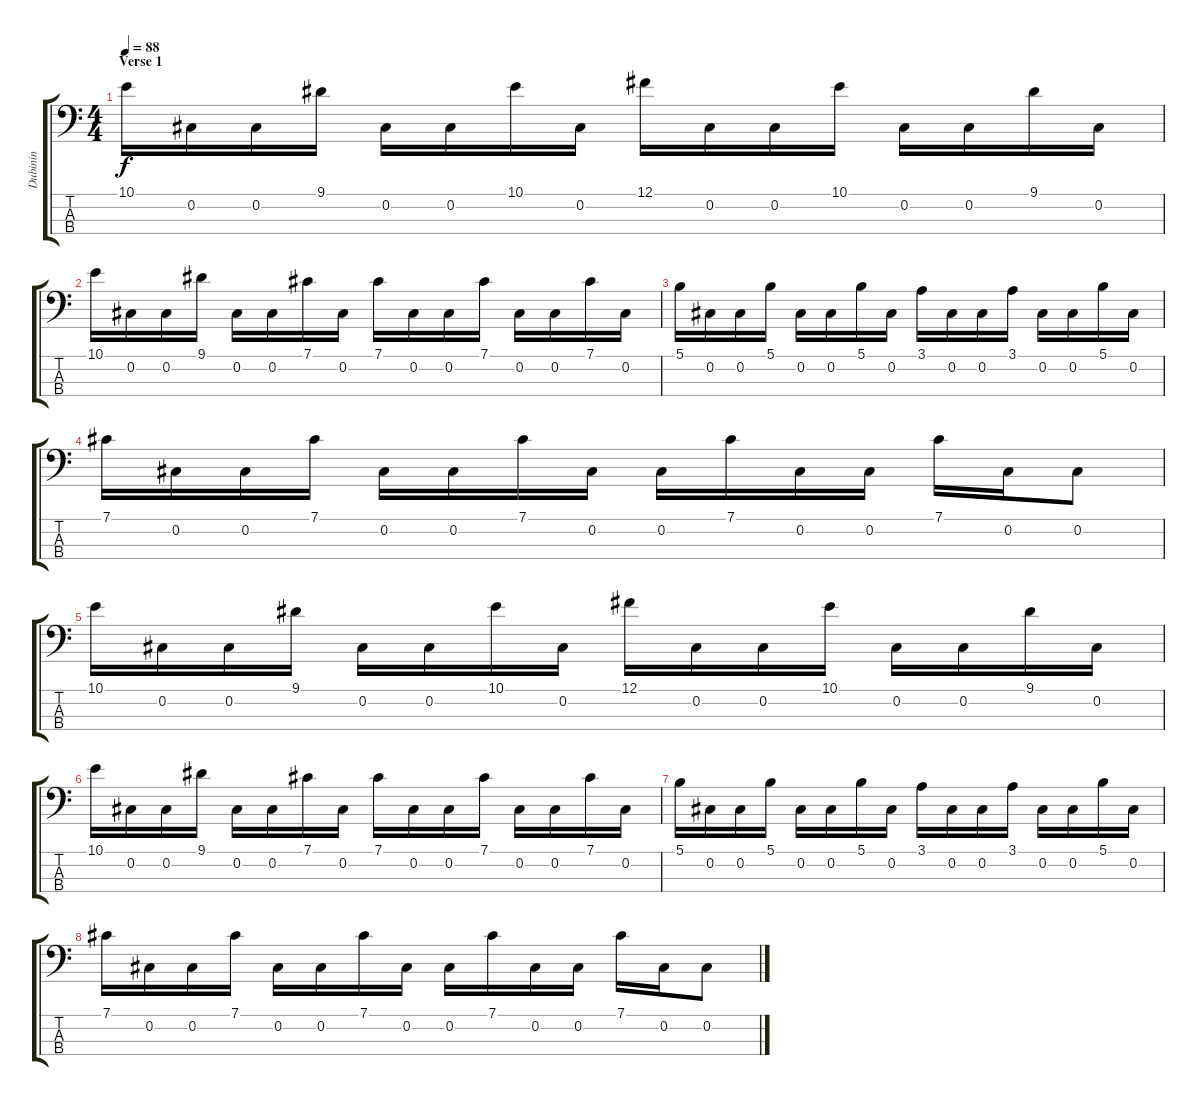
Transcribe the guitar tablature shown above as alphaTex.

\track ("Dubinin" "Dubinin") {instrument electricbassfinger}
\staff {score tabs}
\tuning (Gb2 Db2 Ab1 Eb1) {hide}
\ts (4 4)
\section ("" "Verse 1")
\tempo 88
\clef f4
\ks c
10.1.16{dy f} 0.2.16 0.2.16 9.1.16 0.2.16 0.2.16 10.1.16 0.2.16 12.1.16 0.2.16 0.2.16 10.1.16 0.2.16 0.2.16 9.1.16 0.2.16 |
10.1.16 0.2.16 0.2.16 9.1.16 0.2.16 0.2.16 7.1.16 0.2.16 7.1.16 0.2.16 0.2.16 7.1.16 0.2.16 0.2.16 7.1.16 0.2.16 |
5.1.16 0.2.16 0.2.16 5.1.16 0.2.16 0.2.16 5.1.16 0.2.16 3.1.16 0.2.16 0.2.16 3.1.16 0.2.16 0.2.16 5.1.16 0.2.16 |
7.1.16 0.2.16 0.2.16 7.1.16 0.2.16 0.2.16 7.1.16 0.2.16 0.2.16 7.1.16 0.2.16 0.2.16 7.1.16 0.2.16 0.2.8 |
10.1.16 0.2.16 0.2.16 9.1.16 0.2.16 0.2.16 10.1.16 0.2.16 12.1.16 0.2.16 0.2.16 10.1.16 0.2.16 0.2.16 9.1.16 0.2.16 |
10.1.16 0.2.16 0.2.16 9.1.16 0.2.16 0.2.16 7.1.16 0.2.16 7.1.16 0.2.16 0.2.16 7.1.16 0.2.16 0.2.16 7.1.16 0.2.16 |
5.1.16 0.2.16 0.2.16 5.1.16 0.2.16 0.2.16 5.1.16 0.2.16 3.1.16 0.2.16 0.2.16 3.1.16 0.2.16 0.2.16 5.1.16 0.2.16 |
7.1.16 0.2.16 0.2.16 7.1.16 0.2.16 0.2.16 7.1.16 0.2.16 0.2.16 7.1.16 0.2.16 0.2.16 7.1.16 0.2.16 0.2.8
